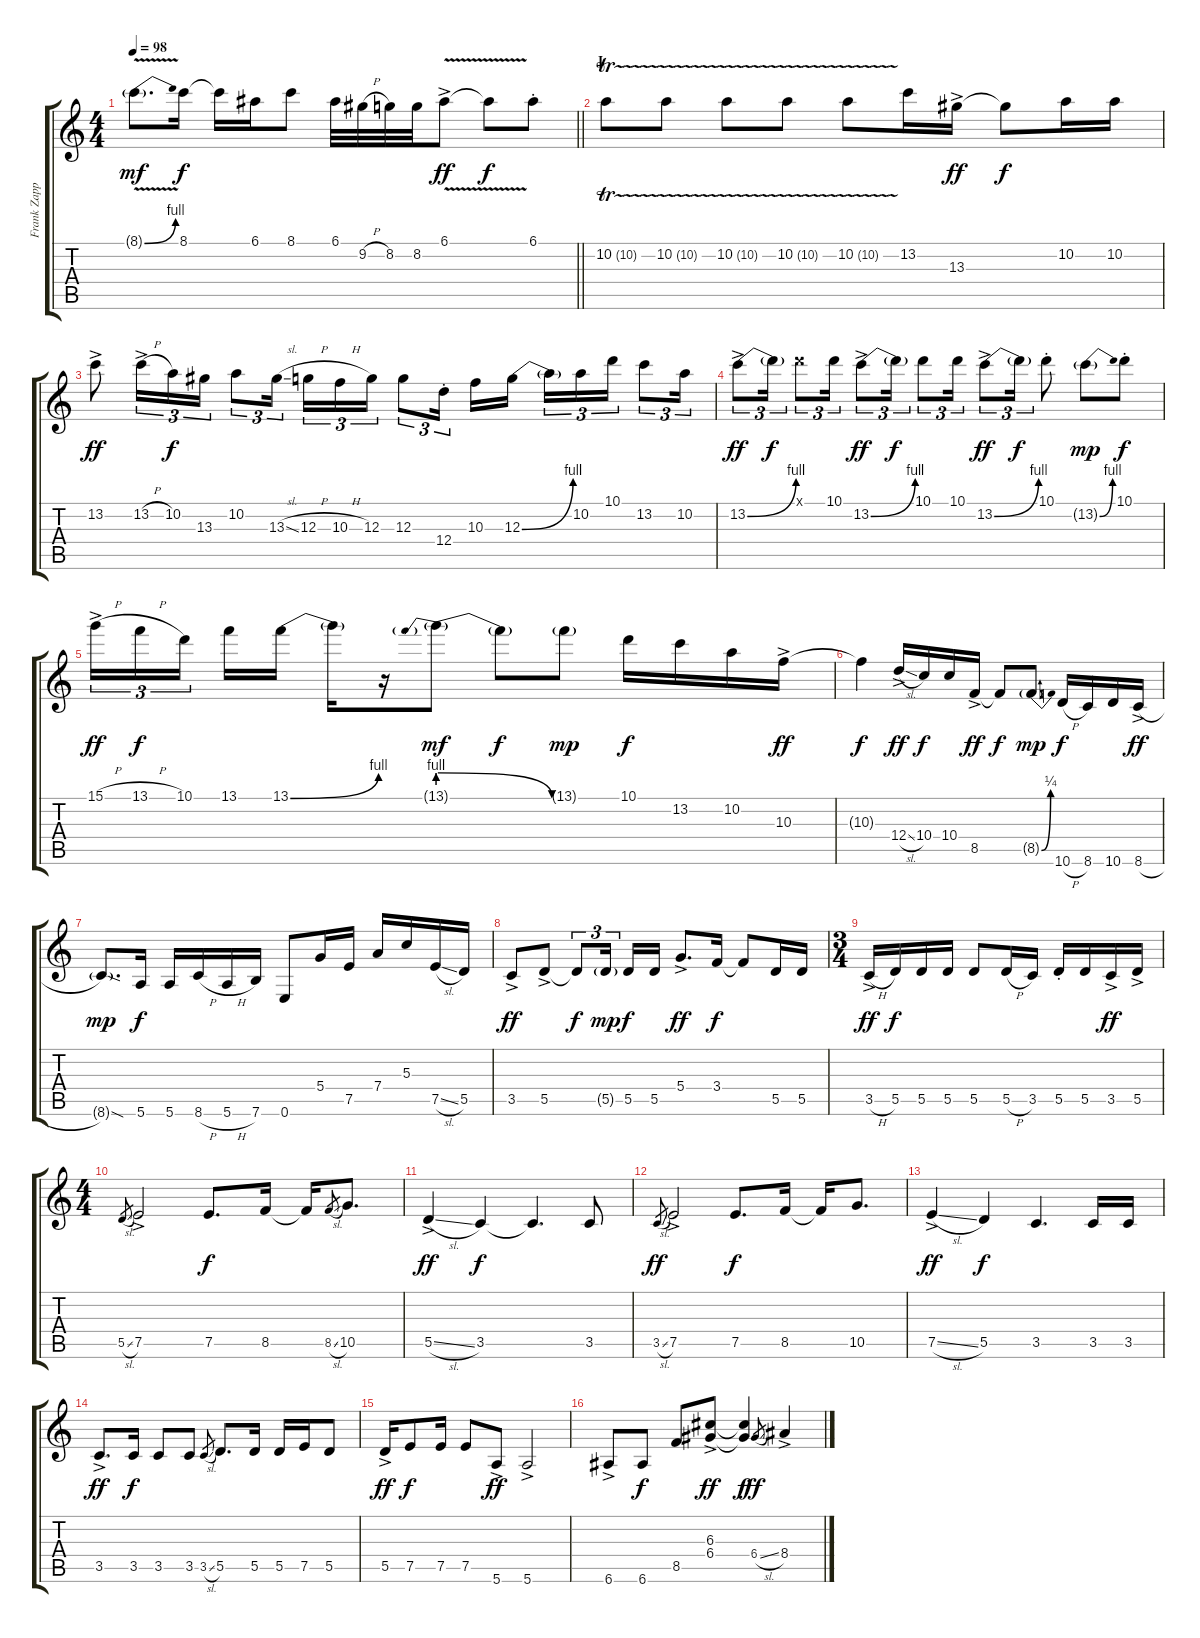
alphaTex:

\track ("Frank Zappa" "Frank Zapp") {instrument overdrivenguitar}
\staff {score tabs}
\tuning (E4 B3 G3 D3 A2 E2) {hide}
\ts (4 4)
\tempo 98
\clef g2
\barLineRight lightlight
\ks c
8.1{be (bend 0 0 60 4) v g}.8{d dy mf} 8.1.16{dy f} 8.1{t}.16 6.1.16 8.1.8 6.1.32 9.2{h}.32 8.2.32 8.2.32 6.1{v ac}.8{dy ff} 6.1{t}.8{dy f} 6.1{st}.8 |
\section ("" "J")
10.2{tr (10 32)}.8 10.2{tr (10 32)}.8 10.2{tr (10 32)}.8 10.2{tr (10 32)}.8 10.2{tr (10 32)}.8 13.2.16 13.3{ac}.16{dy ff} 13.3{t}.8{dy f} 10.2.16 10.2.16 |
13.2{ac}.8{dy ff} 13.2{h ac}.16{tu (3 2)} 10.2.16{tu (3 2) dy f} 13.3.16{tu (3 2)} 10.2.8{tu (3 2)} 13.3{sl}.16{tu (3 2) beam splitsecondary} 12.3{h}.16{tu (3 2)} 10.3{h}.16{tu (3 2)} 12.3.16{tu (3 2)} 12.3.8{tu (3 2)} 12.4{st}.16{tu (3 2) beam splitsecondary} 10.3.16 12.3{be (bend 0 0 60 4)}.16 12.3{t}.16{tu (3 2)} 10.2.16{tu (3 2)} 10.1.16{tu (3 2)} 13.2.8{tu (3 2)} 10.2.16{tu (3 2)} |
13.2{be (bend 0 0 60 4) ac}.8{tu (3 2) dy ff} 13.2{t}.16{tu (3 2) dy f} 10.1{x}.8{tu (3 2)} 10.1.16{tu (3 2)} 13.2{be (bend 0 0 60 4) ac}.8{tu (3 2) dy ff} 13.2{t}.16{tu (3 2) dy f} 10.1.8{tu (3 2)} 10.1.16{tu (3 2)} 13.2{be (bend 0 0 60 4) ac}.8{tu (3 2) dy ff} 13.2{t}.16{tu (3 2) dy f} 10.1{st}.8 13.2{be (bend 0 0 60 4) g}.8{dy mp} 10.1{st}.8{dy f} |
15.1{h ac}.16{tu (3 2) dy ff} 13.1{h}.16{tu (3 2) dy f} 10.1.16{tu (3 2) beam splitsecondary} 13.1.16 13.1{be (bend 0 0 60 4)}.16 13.1{t}.16 r.16 13.1{be (prebendrelease 0 4 60 0) g}.8{dy mf} 13.1{t}.8{dy f} 13.1{g}.8{dy mp} 10.1.16{dy f} 13.2.16 10.2.16 10.3{ac}.16{dy ff} |
10.3{t}.4{dy f} 12.4{sl ac}.16{dy ff} 10.4.16{dy f} 10.4.16 8.5{ac}.16{dy ff} 8.5{t}.8{dy f} 8.5{be (bend 0 0 60 1) g}.8{dy mp} 10.6{h}.16{dy f} 8.6.16 10.6.16 8.6{h ac}.16{dy ff} |
8.6{sod g}.8{d dy mp} 5.6.16{dy f} 5.6.16 8.6{h}.16 5.6{h}.16 7.6.16 0.6.8 5.4.16 7.5.16 7.4.16 5.3.16 7.5{sl}.16 5.5.16 |
3.5{ac}.8{dy ff} 5.5{ac}.8 5.5{t}.8{tu (3 2) dy f} 5.5{g}.16{tu (3 2) dy mp beam splitsecondary} 5.5.16{dy f} 5.5.16 5.4{ac}.8{d dy ff} 3.4.16{dy f} 3.4{t}.8 5.5.16 5.5.16 |
\ts (3 4)
3.5{h ac}.16{dy ff} 5.5.16{dy f} 5.5.16 5.5.16 5.5.8 5.5{h}.16 3.5.16 5.5{st}.16 5.5.16 3.5{ac}.16{dy ff} 5.5{ac}.16 |
\ts (4 4)
5.5{sl}.8{gr} 7.5{ac}.2 7.5.8{d dy f} 8.5.16 8.5{t}.16 8.5{sl}.8{gr} 10.5.8{d} |
5.5{sl ac}.4{dy ff} 3.5.4{dy f} 3.5{t}.4{d} 3.5.8 |
3.5{sl}.8{gr dy ff} 7.5{ac}.2 7.5.8{d dy f} 8.5.16 8.5{t}.16 10.5.8{d} |
7.5{sl ac}.4{dy ff} 5.5.4{dy f} 3.5.4{d} 3.5.16 3.5.16 |
3.5{ac}.8{d dy ff} 3.5.16{dy f} 3.5.8 3.5.8 3.5{sl}.8{gr} 5.5.8{d} 5.5.16 5.5.16 7.5.16 5.5.8 |
5.5{ac}.16{dy ff} 7.5.8{dy f} 7.5.16 7.5.8 5.6{ac}.8{dy ff} 5.6{ac}.2 |
6.6{ac}.8 6.6.8{dy f} 8.5.8 (6.3{ac} 6.4{ac}).8{dy ff} (6.3{t} 6.4{t}).4{dy f} 6.4{sl}.8{gr dy ff} 8.4{ac}.4
